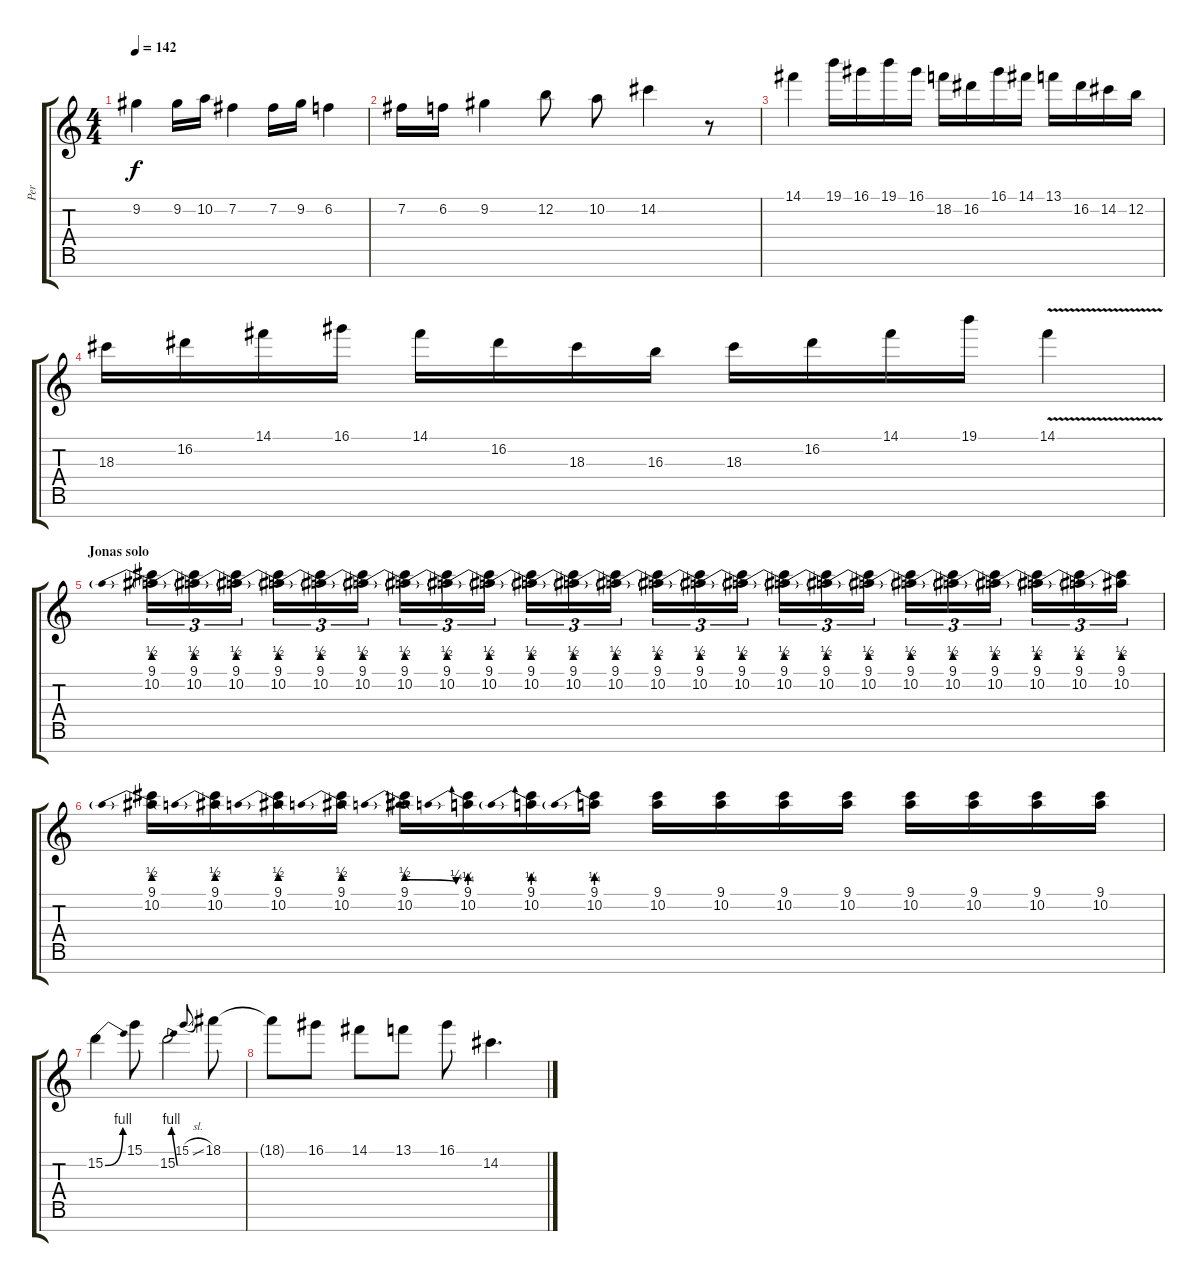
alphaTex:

\track ("Per" "Per") {instrument distortionguitar}
\staff {score tabs}
\tuning (E4 B3 G3 D3 A2 E2 B1) {hide}
\ts (4 4)
\tempo 142
\clef g2
\ks c
9.2.4{dy f} 9.2.16 10.2.16 7.2.4 7.2.16 9.2.16 6.2.4 |
7.2.16 6.2.16 9.2.4 12.2.8 10.2.8 14.2.4 r.8 |
14.1.4 19.1.16 16.1.16 19.1.16 16.1.16 18.2.16 16.2.16 16.1.16 14.1.16 13.1.16 16.2.16 14.2.16 12.2.16 |
18.3.16 16.2.16 14.1.16 16.1.16 14.1.16 16.2.16 18.3.16 16.3.16 18.3.16 16.2.16 14.1.16 19.1.16 14.1{v}.4 |
\section ("" "Jonas solo")
(9.1 10.2{be (prebend 0 2 60 2)}).16{tu (3 2)} (9.1 10.2{be (prebend 0 2 60 2)}).16{tu (3 2)} (9.1 10.2{be (prebend 0 2 60 2)}).16{tu (3 2)} (9.1 10.2{be (prebend 0 2 60 2)}).16{tu (3 2)} (9.1 10.2{be (prebend 0 2 60 2)}).16{tu (3 2)} (9.1 10.2{be (prebend 0 2 60 2)}).16{tu (3 2)} (9.1 10.2{be (prebend 0 2 60 2)}).16{tu (3 2)} (9.1 10.2{be (prebend 0 2 60 2)}).16{tu (3 2)} (9.1 10.2{be (prebend 0 2 60 2)}).16{tu (3 2)} (9.1 10.2{be (prebend 0 2 60 2)}).16{tu (3 2)} (9.1 10.2{be (prebend 0 2 60 2)}).16{tu (3 2)} (9.1 10.2{be (prebend 0 2 60 2)}).16{tu (3 2)} (9.1 10.2{be (prebend 0 2 60 2)}).16{tu (3 2)} (9.1 10.2{be (prebend 0 2 60 2)}).16{tu (3 2)} (9.1 10.2{be (prebend 0 2 60 2)}).16{tu (3 2)} (9.1 10.2{be (prebend 0 2 60 2)}).16{tu (3 2)} (9.1 10.2{be (prebend 0 2 60 2)}).16{tu (3 2)} (9.1 10.2{be (prebend 0 2 60 2)}).16{tu (3 2)} (9.1 10.2{be (prebend 0 2 60 2)}).16{tu (3 2)} (9.1 10.2{be (prebend 0 2 60 2)}).16{tu (3 2)} (9.1 10.2{be (prebend 0 2 60 2)}).16{tu (3 2)} (9.1 10.2{be (prebend 0 2 60 2)}).16{tu (3 2)} (9.1 10.2{be (prebend 0 2 60 2)}).16{tu (3 2)} (9.1 10.2{be (prebend 0 2 60 2)}).16{tu (3 2)} |
(9.1 10.2{be (prebend 0 2 60 2)}).16 (9.1 10.2{be (prebend 0 2 60 2)}).16 (9.1 10.2{be (prebend 0 2 60 2)}).16 (9.1 10.2{be (prebend 0 2 60 2)}).16 (9.1 10.2{be (prebendrelease 0 2 60 1)}).16 (9.1 10.2{be (prebend 0 1 60 1)}).16 (9.1 10.2{be (prebend 0 1 60 1)}).16 (9.1 10.2{be (prebend 0 1 60 1)}).16 (9.1 10.2).16 (9.1 10.2).16 (9.1 10.2).16 (9.1 10.2).16 (9.1 10.2).16 (9.1 10.2).16 (9.1 10.2).16 (9.1 10.2).16 |
15.2{be (bend 0 0 60 4)}.4 15.1.8 15.2{be (bend 0 0 60 4)}.2 15.1{sl}.8{gr onbeat} 18.1.8 |
18.1{t}.8 16.1.8 14.1.8 13.1.8 16.1.8 14.2.4{d}
